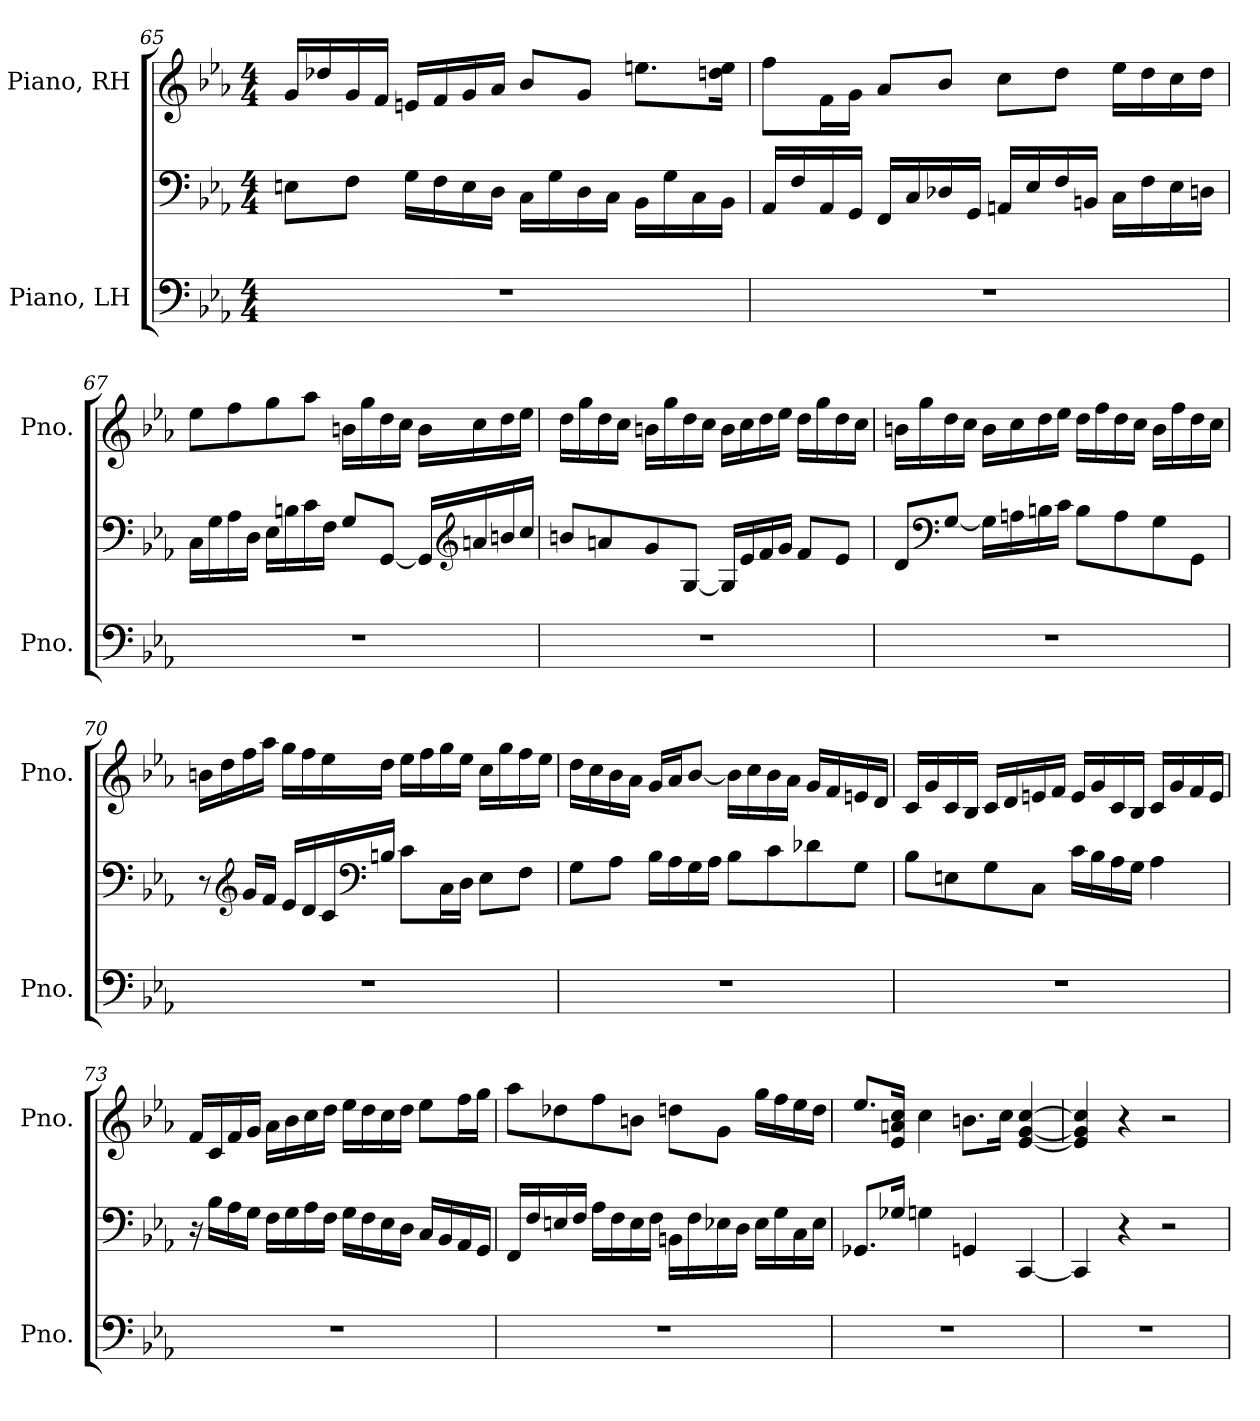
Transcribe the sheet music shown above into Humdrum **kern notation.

**kern	**kern	**kern
*part2	*part2	*part1
*staff3	*staff2	*staff1
*I"Piano, LH	*	*I"Piano, RH
*I'Pno.	*	*I'Pno.
*clefF4	*clefF4	*clefG2
*k[b-e-a-]	*k[b-e-a-]	*k[b-e-a-]
*M4/4	*M4/4	*M4/4
=65	=65	=65
1r	8En\L	16g/LL
.	.	16dd-X/
.	8F\J	16g/
.	.	16f/JJ
.	16G\LL	16en/LL
.	16F\	16f/
.	16E\	16g/
.	16D\JJ	16a-/JJ
.	16C\LL	8b-/L
.	16G\	.
.	16D\	8g/J
.	16C\JJ	.
.	16BB-\LL	8.een\L
.	16G\	.
.	16C\	.
.	16BB-\JJ	16ddn\ 16ee\Jk
!!LO:LB:g=z
=66	=66	=66
1r	16AA-/LL	8ff\L
.	16F/	.
.	16AA-/	16f\L
.	16GG/JJ	16g\JJ
.	16FF/LL	8a-/L
.	16C/	.
.	16D-X/	8b-/J
.	16GG/JJ	.
.	16AAn/LL	8cc\L
.	16E-/	.
.	16F/	8dd\J
.	16BBn/JJ	.
.	16C\LL	16ee-\LL
.	16F\	16dd\
.	16E-\	16cc\
.	16Dn\JJ	16dd\JJ
=67	=67	=67
1r	16C\LL	8ee-\L
.	16G\	.
.	16A-\	8ff\
.	16D\JJ	.
.	16E-\LL	8gg\
.	16Bn\	.
.	16c\	8aa-\J
.	16F\JJ	.
.	8G/L	16bn\LL
.	.	16gg\
.	[8GG/J	16dd\
.	.	16cc\JJ
.	16GG/LL]	16b\LL
*	*clefG2	*
.	16an/	16cc\
.	16bn/	16dd\
.	16cc/JJ	16ee-\JJ
!!LO:LB:g=z
=68	=68	=68
1r	8bn/L	16dd\LL
.	.	16gg\
.	8an/	16dd\
.	.	16cc\JJ
.	8g/	16bn\LL
.	.	16gg\
.	[8G/J	16dd\
.	.	16cc\JJ
.	16G/LL]	16b\LL
.	16e-/	16cc\
.	16f/	16dd\
.	16g/JJ	16ee-\JJ
.	8f/L	16dd\LL
.	.	16gg\
.	8e-/J	16dd\
.	.	16cc\JJ
=69	=69	=69
1r	8d/L	16bn\LL
.	.	16gg\
*	*clefF4	*
.	[8G/J	16dd\
.	.	16cc\JJ
.	16G\LL]	16b\LL
.	16An\	16cc\
.	16Bn\	16dd\
.	16c\JJ	16ee-\JJ
.	8B\L	16dd\LL
.	.	16ff\
.	8A\	16dd\
.	.	16cc\JJ
.	8G\	16b\LL
.	.	16ff\
.	8GG\J	16dd\
.	.	16cc\JJ
!!LO:PB:g=z
=70	=70	=70
1r	8r	16bn\LL
.	.	16dd\
*	*clefG2	*
.	16g/LL	16ff\
.	16f/JJ	16aa-\JJ
.	16e-/LL	16gg\LL
.	16d/	16ff\
.	16c/	16ee-\
*	*clefF4	*
.	16Bn/JJ	16dd\JJ
.	8c\L	16ee-\LL
.	.	16ff\
.	16C\L	16gg\
.	16D\JJ	16ee-\JJ
.	8E-\L	16cc\LL
.	.	16gg\
.	8F\J	16ff\
.	.	16ee-\JJ
=71	=71	=71
1r	8G\L	16dd\LL
.	.	16cc\
.	8A-\J	16b-\
.	.	16a-\JJ
.	16B-\LL	16g/LL
.	16A-\	16a-/J
.	16G\	[8b-/J
.	16A-\JJ	.
.	8B-\L	16b-\LL]
.	.	16cc\
.	8c\	16b-\
.	.	16a-\JJ
.	8d-X\	16g/LL
.	.	16f/
.	8G\J	16en/
.	.	16d/JJ
!!LO:LB:g=z
=72	=72	=72
1r	8B-\L	16c/LL
.	.	16g/
.	8En\	16c/
.	.	16B-/JJ
.	8G\	16c/LL
.	.	16d/
.	8C\J	16en/
.	.	16f/JJ
.	16c\LL	16e/LL
.	16B-\	16g/
.	16A-\	16c/
.	16G\JJ	16B-/JJ
.	4A-\	16c/LL
.	.	16g/
.	.	16f/
.	.	16e/JJ
=73	=73	=73
1r	16r	16f/LL
.	16B-\LL	16c/
.	16A-\	16f/
.	16G\JJ	16g/JJ
.	16F\LL	16a-\LL
.	16G\	16b-\
.	16A-\	16cc\
.	16F\JJ	16dd\JJ
.	16G\LL	16ee-\LL
.	16F\	16dd\
.	16E-\	16cc\
.	16D\JJ	16dd\JJ
.	16C/LL	8ee-\L
.	16BB-/	.
.	16AA-/	16ff\L
.	16GG/JJ	16gg\JJ
!!LO:LB:g=z
=74	=74	=74
1r	16FF/LL	8aa-\L
.	16F/	.
.	16En/	8dd-X\
.	16F/JJ	.
.	16A-\LL	8ff\
.	16F\	.
.	16E\	8bn\J
.	16F\JJ	.
.	16BBn\LL	8ddn\L
.	16F\	.
.	16E-X\	8g\J
.	16D\JJ	.
.	16E-\LL	16gg\LL
.	16G\	16ff\
.	16C\	16ee-\
.	16E-\JJ	16dd\JJ
=75	=75	=75
1r	8.GG-X/L	8.ee-/L
.	16G-X/Jk	16e-/ 16an/ 16cc/Jk
.	4Gn\	4cc\
.	4GGn/	8.bn\L
.	.	16cc\Jk
.	[4CC/	[4e-/ [4g/ [4cc/
=76	=76	=76
1r	4CC/]	4e-/] 4g/] 4cc/]
.	4r	4r
.	2r	2r
=	=	=
*-	*-	*-
